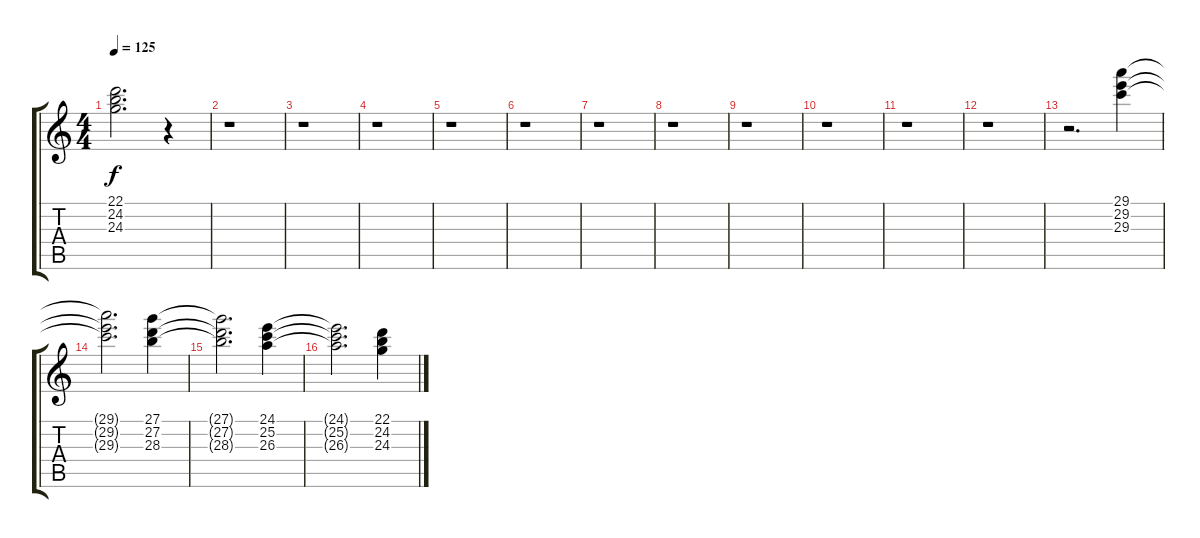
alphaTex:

\track "" {instrument drawbarorgan}
\staff {score tabs}
\tuning (E4 B3 G3 D3 A2 E2) {hide}
\ts (4 4)
\tempo 125
\clef g2
\ks c
(22.1{t} 24.2{t} 24.3{t}).2{d dy f} r.4 |
r.1 |
r.1 |
r.1 |
r.1 |
r.1 |
r.1 |
r.1 |
r.1 |
r.1 |
r.1 |
r.1 |
r.2{d} (29.1 29.2 29.3).4 |
(29.1{t} 29.2{t} 29.3{t}).2{d} (27.1 27.2 28.3).4 |
(27.1{t} 27.2{t} 28.3{t}).2{d} (24.1 25.2 26.3).4 |
(24.1{t} 25.2{t} 26.3{t}).2{d} (22.1 24.2 24.3).4
